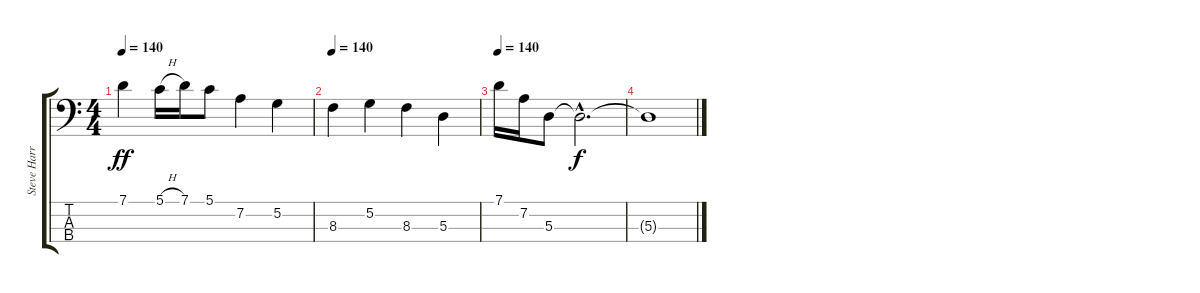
\track ("Steve Harris" "Steve Harr") {instrument electricbassfinger}
\staff {score tabs}
\tuning (G2 D2 A1 E1) {hide}
\ts (4 4)
\tempo 140
\clef f4
\ks c
7.1.4{dy ff} 5.1{h}.16 7.1.16 5.1.8 7.2.4 5.2.4 |
\tempo 140
8.3.4 5.2.4 8.3.4 5.3.4 |
\tempo 140
7.1.16 7.2.16 5.3.8{volume 16} 5.3{hac t}.2{d dy f} |
5.3{t}.1
